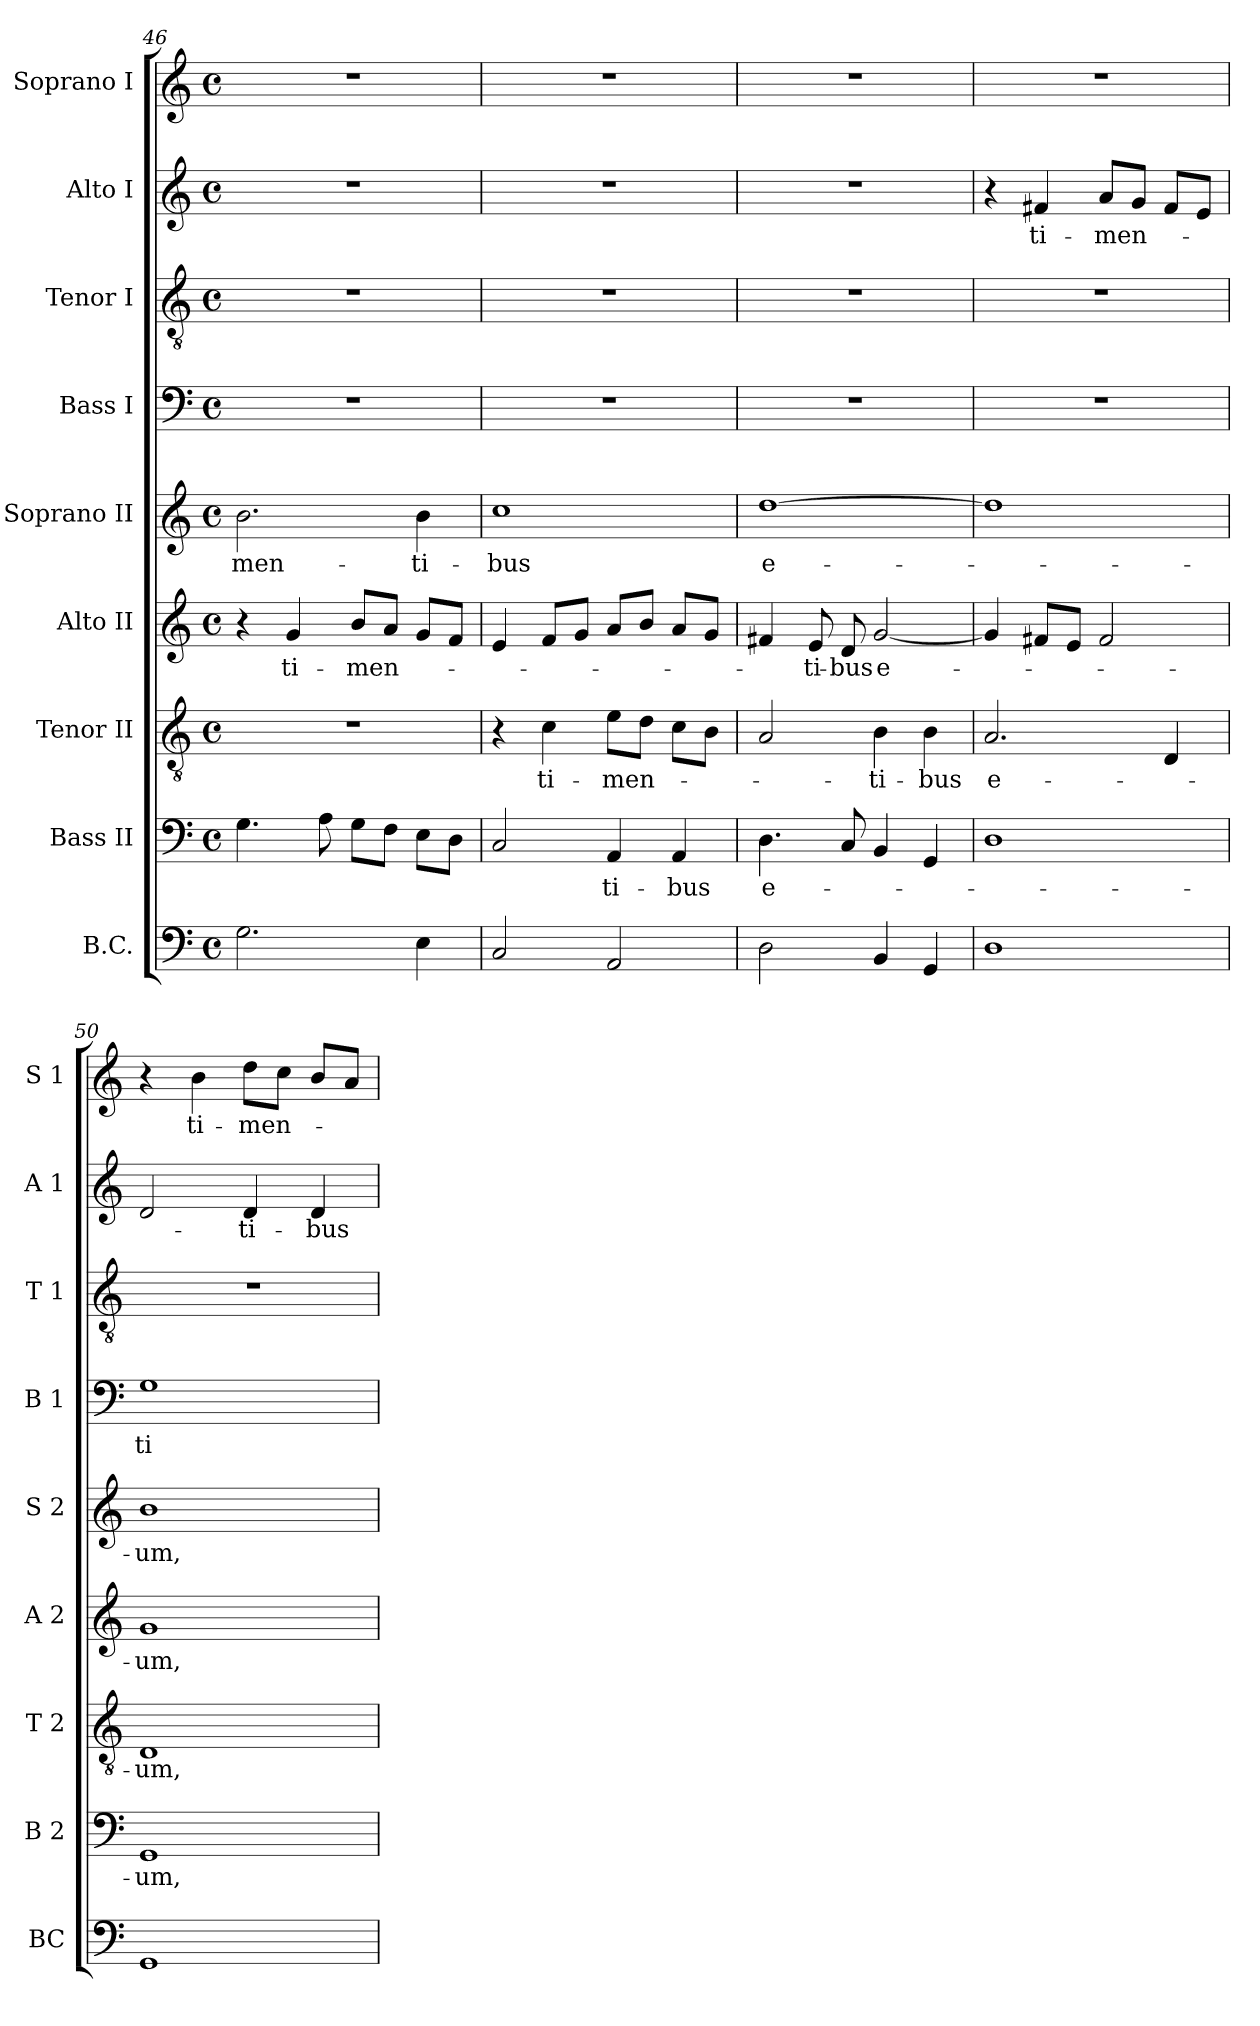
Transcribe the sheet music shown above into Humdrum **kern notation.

**kern	**kern	**text	**kern	**text	**kern	**text	**kern	**text	**kern	**text	**kern	**kern	**text	**kern	**text
*part9	*part8	*part8	*part7	*part7	*part6	*part6	*part5	*part5	*part4	*part4	*part3	*part2	*part2	*part1	*part1
*staff9	*staff8	*staff8	*staff7	*staff7	*staff6	*staff6	*staff5	*staff5	*staff4	*staff4	*staff3	*staff2	*staff2	*staff1	*staff1
*I"B.C.	*I"Bass II	*	*I"Tenor II	*	*I"Alto II	*	*I"Soprano II	*	*I"Bass I	*	*I"Tenor I	*I"Alto I	*	*I"Soprano I	*
*I'BC	*I'B 2	*	*I'T 2	*	*I'A 2	*	*I'S 2	*	*I'B 1	*	*I'T 1	*I'A 1	*	*I'S 1	*
*clefF4	*clefF4	*	*clefGv2	*	*clefG2	*	*clefG2	*	*clefF4	*	*clefGv2	*clefG2	*	*clefG2	*
*k[]	*k[]	*	*k[]	*	*k[]	*	*k[]	*	*k[]	*	*k[]	*k[]	*	*k[]	*
*C:	*C:	*	*C:	*	*C:	*	*C:	*	*C:	*	*C:	*C:	*	*C:	*
*M4/4	*M4/4	*	*M4/4	*	*M4/4	*	*M4/4	*	*M4/4	*	*M4/4	*M4/4	*	*M4/4	*
*met(c)	*met(c)	*	*met(c)	*	*met(c)	*	*met(c)	*	*met(c)	*	*met(c)	*met(c)	*	*met(c)	*
=46	=46	=46	=46	=46	=46	=46	=46	=46	=46	=46	=46	=46	=46	=46	=46
!	!	!	!	!	!	!	!	!LO:LY:b	!	!	!	!	!	!	!
2.G\	4.G\	.	1r	.	4r	.	2.b\	-men-	1r	.	1r	1r	.	1r	.
!	!	!	!	!	!	!LO:LY:b	!	!	!	!	!	!	!	!	!
.	.	.	.	.	4g/	ti-	.	.	.	.	.	.	.	.	.
.	8A\	.	.	.	.	.	.	.	.	.	.	.	.	.	.
!	!	!	!	!	!	!LO:LY:b	!	!	!	!	!	!	!	!	!
.	8G\L	.	.	.	8b/L	-men-	.	.	.	.	.	.	.	.	.
.	8F\J	.	.	.	8a/J	.	.	.	.	.	.	.	.	.	.
!	!	!	!	!	!	!	!	!LO:LY:b	!	!	!	!	!	!	!
4E\	8E\L	.	.	.	8g/L	.	4b\	-ti-	.	.	.	.	.	.	.
.	8D\J	.	.	.	8f/J	.	.	.	.	.	.	.	.	.	.
!!LO:PB:g=z
=47	=47	=47	=47	=47	=47	=47	=47	=47	=47	=47	=47	=47	=47	=47	=47
!	!	!	!	!	!	!	!	!LO:LY:b	!	!	!	!	!	!	!
2C/	2C/	.	4r	.	4e/	.	1cc	-bus	1r	.	1r	1r	.	1r	.
!	!	!	!	!LO:LY:b	!	!	!	!	!	!	!	!	!	!	!
.	.	.	4c\	ti-	8f/L	.	.	.	.	.	.	.	.	.	.
.	.	.	.	.	8g/J	.	.	.	.	.	.	.	.	.	.
!	!	!LO:LY:b	!	!LO:LY:b	!	!	!	!	!	!	!	!	!	!	!
2AA/	4AA/	-ti-	8e\L	-men-	8a/L	.	.	.	.	.	.	.	.	.	.
.	.	.	8d\J	.	8b/J	.	.	.	.	.	.	.	.	.	.
!	!	!LO:LY:b	!	!	!	!	!	!	!	!	!	!	!	!	!
.	4AA/	-bus	8c\L	.	8a/L	.	.	.	.	.	.	.	.	.	.
.	.	.	8B\J	.	8g/J	.	.	.	.	.	.	.	.	.	.
=48	=48	=48	=48	=48	=48	=48	=48	=48	=48	=48	=48	=48	=48	=48	=48
!	!	!LO:LY:b	!	!	!	!	!	!LO:LY:b	!	!	!	!	!	!	!
2D\	4.D\	e-	2A/	.	4f#X/	.	[1dd	e-	1r	.	1r	1r	.	1r	.
!	!	!	!	!	!	!LO:LY:b	!	!	!	!	!	!	!	!	!
.	.	.	.	.	8e/	-ti-	.	.	.	.	.	.	.	.	.
!	!	!	!	!	!	!LO:LY:b	!	!	!	!	!	!	!	!	!
.	8C/	.	.	.	8d/	-bus	.	.	.	.	.	.	.	.	.
!	!	!	!	!LO:LY:b	!	!LO:LY:b	!	!	!	!	!	!	!	!	!
4BB/	4BB/	.	4B\	-ti-	[2g/	e-	.	.	.	.	.	.	.	.	.
!	!	!	!	!LO:LY:b	!	!	!	!	!	!	!	!	!	!	!
4GG/	4GG/	.	4B\	-bus	.	.	.	.	.	.	.	.	.	.	.
=49	=49	=49	=49	=49	=49	=49	=49	=49	=49	=49	=49	=49	=49	=49	=49
!	!	!	!	!LO:LY:b	!	!	!	!	!	!	!	!	!	!	!
1D	1D	.	2.A/	e-	4g/]	.	1dd]	.	1r	.	1r	4r	.	1r	.
!	!	!	!	!	!	!	!	!	!	!	!	!	!LO:LY:b	!	!
.	.	.	.	.	8f#X/L	.	.	.	.	.	.	4f#X/	ti-	.	.
.	.	.	.	.	8e/J	.	.	.	.	.	.	.	.	.	.
!	!	!	!	!	!	!	!	!	!	!	!	!	!LO:LY:b	!	!
.	.	.	.	.	2f#/	.	.	.	.	.	.	8a/L	-men-	.	.
.	.	.	.	.	.	.	.	.	.	.	.	8g/J	.	.	.
.	.	.	4D/	.	.	.	.	.	.	.	.	8f#/L	.	.	.
.	.	.	.	.	.	.	.	.	.	.	.	8e/J	.	.	.
=50	=50	=50	=50	=50	=50	=50	=50	=50	=50	=50	=50	=50	=50	=50	=50
!	!	!LO:LY:b	!	!LO:LY:b	!	!LO:LY:b	!	!LO:LY:b	!	!LO:LY:b	!	!	!	!	!
1GG	1GG	-um,	1D	-um,	1g	-um,	1b	-um,	1G	ti-	1r	2d/	.	4r	.
!	!	!	!	!	!	!	!	!	!	!	!	!	!	!	!LO:LY:b
.	.	.	.	.	.	.	.	.	.	.	.	.	.	4b\	ti-
!	!	!	!	!	!	!	!	!	!	!	!	!	!LO:LY:b	!	!LO:LY:b
.	.	.	.	.	.	.	.	.	.	.	.	4d/	-ti-	8dd\L	-men-
.	.	.	.	.	.	.	.	.	.	.	.	.	.	8cc\J	.
!	!	!	!	!	!	!	!	!	!	!	!	!	!LO:LY:b	!	!
.	.	.	.	.	.	.	.	.	.	.	.	4d/	-bus	8b/L	.
.	.	.	.	.	.	.	.	.	.	.	.	.	.	8a/J	.
=	=	=	=	=	=	=	=	=	=	=	=	=	=	=	=
*-	*-	*-	*-	*-	*-	*-	*-	*-	*-	*-	*-	*-	*-	*-	*-
